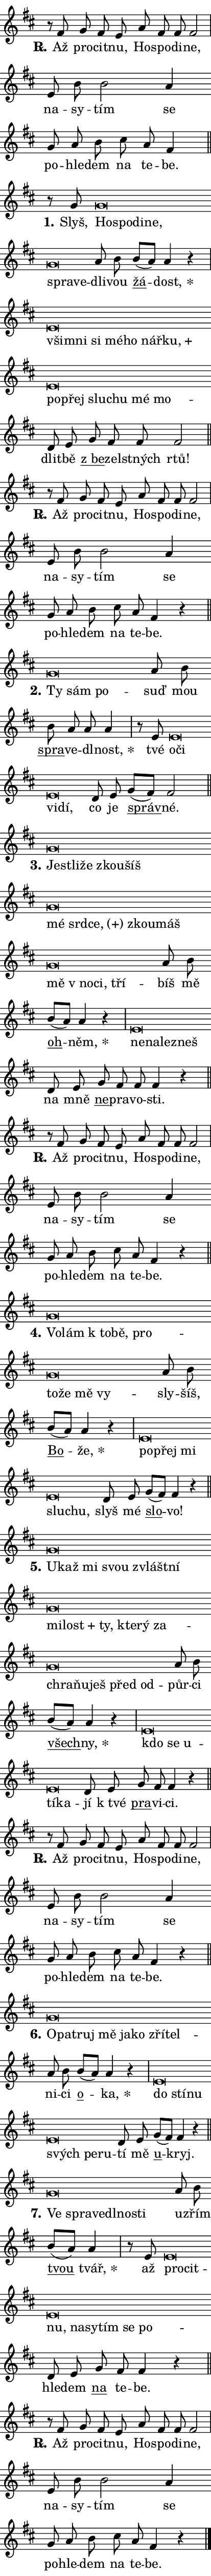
\version "2.22.1"
\header { tagline = "" }
\paper {
  indent = 0\cm
  top-margin = 0\cm
  right-margin = 0\cm
  bottom-margin = 0\cm
  left-margin = 0\cm
  paper-width = 7\cm
  page-breaking = #ly:one-page-breaking
  system-system-spacing.basic-distance = #11
  score-system-spacing.basic-distance = #11
  ragged-last = ##f
}


%% Author: Thomas Morley
%% https://lists.gnu.org/archive/html/lilypond-user/2020-05/msg00002.html
#(define (line-position grob)
"Returns position of @var[grob} in current system:
   @code{'start}, if at first time-step
   @code{'end}, if at last time-step
   @code{'middle} otherwise
"
  (let* ((col (ly:item-get-column grob))
         (ln (ly:grob-object col 'left-neighbor))
         (rn (ly:grob-object col 'right-neighbor))
         (col-to-check-left (if (ly:grob? ln) ln col))
         (col-to-check-right (if (ly:grob? rn) rn col))
         (break-dir-left
           (and
             (ly:grob-property col-to-check-left 'non-musical #f)
             (ly:item-break-dir col-to-check-left)))
         (break-dir-right
           (and
             (ly:grob-property col-to-check-right 'non-musical #f)
             (ly:item-break-dir col-to-check-right))))
        (cond ((eqv? 1 break-dir-left) 'start)
              ((eqv? -1 break-dir-right) 'end)
              (else 'middle))))

#(define (tranparent-at-line-position vctor)
  (lambda (grob)
  "Relying on @code{line-position} select the relevant enry from @var{vctor}.
Used to determine transparency,"
    (case (line-position grob)
      ((end) (not (vector-ref vctor 0)))
      ((middle) (not (vector-ref vctor 1)))
      ((start) (not (vector-ref vctor 2))))))

noteHeadBreakVisibility =
#(define-music-function (break-visibility)(vector?)
"Makes @code{NoteHead}s transparent relying on @var{break-visibility}"
#{
  \override NoteHead.transparent =
    #(tranparent-at-line-position break-visibility)
#})

#(define delete-ledgers-for-transparent-note-heads
  (lambda (grob)
    "Reads whether a @code{NoteHead} is transparent.
If so this @code{NoteHead} is removed from @code{'note-heads} from
@var{grob}, which is supposed to be @code{LedgerLineSpanner}.
As a result ledgers are not printed for this @code{NoteHead}"
    (let* ((nhds-array (ly:grob-object grob 'note-heads))
           (nhds-list
             (if (ly:grob-array? nhds-array)
                 (ly:grob-array->list nhds-array)
                 '()))
           ;; Relies on the transparent-property being done before
           ;; Staff.LedgerLineSpanner.after-line-breaking is executed.
           ;; This is fragile ...
           (to-keep
             (remove
               (lambda (nhd)
                 (ly:grob-property nhd 'transparent #f))
               nhds-list)))
      ;; TODO find a better method to iterate over grob-arrays, similiar
      ;; to filter/remove etc for lists
      ;; For now rebuilt from scratch
      (set! (ly:grob-object grob 'note-heads)  '())
      (for-each
        (lambda (nhd)
          (ly:pointer-group-interface::add-grob grob 'note-heads nhd))
        to-keep))))

hideNotes = {
  \noteHeadBreakVisibility #begin-of-line-visible
}
unHideNotes = {
  \noteHeadBreakVisibility #all-visible
}

% work-around for resetting accidentals
% https://lilypond.org/doc/v2.23/Documentation/notation/displaying-rhythms#unmetered-music
cadenzaMeasure = {
  \cadenzaOff
  \partial 1024 s1024
  \cadenzaOn
}

#(define-markup-command (accent layout props text) (markup?)
  "Underline accented syllable"
  (interpret-markup layout props
    #{\markup \override #'(offset . 4.3) \underline { #text }#}))

responsum = \markup \concat {
  "R" \hspace #-1.05 \path #0.1 #'((moveto 0 0.07) (lineto 0.9 0.8)) \hspace #0.05 "."
}

\layout {
    \context {
        \Staff
        \remove "Time_signature_engraver"
        \override LedgerLineSpanner.after-line-breaking = #delete-ledgers-for-transparent-note-heads
    }
    \context {
        \Voice {
            \override NoteHead.output-attributes = #'((class . "notehead"))
            \override Hairpin.height = #0.55
        }
    }
    \context {
        \Lyrics {
            \override StanzaNumber.output-attributes = #'((class . "stanzanumber"))
            \override LyricSpace.minimum-distance = #0.9
            \override LyricText.font-name = #"TeX Gyre Schola"
            \override LyricText.font-size = 1
            \override StanzaNumber.font-name = #"TeX Gyre Schola Bold"
            \override StanzaNumber.font-size = 1
        }
    }
}

% magnetic-lyrics.ily
%
%   written by
%     Jean Abou Samra <jean@abou-samra.fr>
%     Werner Lemberg <wl@gnu.org>
%
%   adapted by
%     Jiri Hon <jiri.hon@gmail.com>
%
% Version 2022-Apr-15

% https://www.mail-archive.com/lilypond-user@gnu.org/msg149350.html

#(define (Left_hyphen_pointer_engraver context)
   "Collect syllable-hyphen-syllable occurrences in lyrics and store
them in properties.  This engraver only looks to the left.  For
example, if the lyrics input is @code{foo -- bar}, it does the
following.

@itemize @bullet
@item
Set the @code{text} property of the @code{LyricHyphen} grob between
@q{foo} and @q{bar} to @code{foo}.

@item
Set the @code{left-hyphen} property of the @code{LyricText} grob with
text @q{foo} to the @code{LyricHyphen} grob between @q{foo} and
@q{bar}.
@end itemize

Use this auxiliary engraver in combination with the
@code{lyric-@/text::@/apply-@/magnetic-@/offset!} hook."
   (let ((hyphen #f)
         (text #f))
     (make-engraver
      (acknowledgers
       ((lyric-syllable-interface engraver grob source-engraver)
        (set! text grob)))
      (end-acknowledgers
       ((lyric-hyphen-interface engraver grob source-engraver)
        ;(when (not (grob::has-interface grob 'lyric-space-interface))
          (set! hyphen grob)));)
      ((stop-translation-timestep engraver)
       (when (and text hyphen)
         (ly:grob-set-object! text 'left-hyphen hyphen))
       (set! text #f)
       (set! hyphen #f)))))

#(define (lyric-text::apply-magnetic-offset! grob)
   "If the space between two syllables is less than the value in
property @code{LyricText@/.details@/.squash-threshold}, move the right
syllable to the left so that it gets concatenated with the left
syllable.

Use this function as a hook for
@code{LyricText@/.after-@/line-@/breaking} if the
@code{Left_@/hyphen_@/pointer_@/engraver} is active."
   (let ((hyphen (ly:grob-object grob 'left-hyphen #f)))
     (when hyphen
       (let ((left-text (ly:spanner-bound hyphen LEFT)))
         (when (grob::has-interface left-text 'lyric-syllable-interface)
           (let* ((common (ly:grob-common-refpoint grob left-text X))
                  (this-x-ext (ly:grob-extent grob common X))
                  (left-x-ext
                   (begin
                     ;; Trigger magnetism for left-text.
                     (ly:grob-property left-text 'after-line-breaking)
                     (ly:grob-extent left-text common X)))
                  ;; `delta` is the gap width between two syllables.
                  (delta (- (interval-start this-x-ext)
                            (interval-end left-x-ext)))
                  (details (ly:grob-property grob 'details))
                  (threshold (assoc-get 'squash-threshold details 0.2)))
             (when (< delta threshold)
               (let* (;; We have to manipulate the input text so that
                      ;; ligatures crossing syllable boundaries are not
                      ;; disabled.  For languages based on the Latin
                      ;; script this is essentially a beautification.
                      ;; However, for non-Western scripts it can be a
                      ;; necessity.
                      (lt (ly:grob-property left-text 'text))
                      (rt (ly:grob-property grob 'text))
                      (is-space (grob::has-interface hyphen 'lyric-space-interface))
                      (space (if is-space " " ""))
                      (space-markup (grob-interpret-markup grob " "))
                      (space-size (interval-length (ly:stencil-extent space-markup X)))
                      (extra-delta (if is-space space-size 0))
                      ;; Append new syllable.
                      (ltrt-space (if (and (string? lt) (string? rt))
                                (string-append lt space rt)
                                (make-concat-markup (list lt space rt))))
                      ;; Right-align `ltrt` to the right side.
                      (ltrt-space-markup (grob-interpret-markup
                               grob
                               (make-translate-markup
                                (cons (interval-length this-x-ext) 0)
                                (make-right-align-markup ltrt-space)))))
                 (begin
                   ;; Don't print `left-text`.
                   (ly:grob-set-property! left-text 'stencil #f)
                   ;; Set text and stencil (which holds all collected
                   ;; syllables so far) and shift it to the left.
                   (ly:grob-set-property! grob 'text ltrt-space)
                   (ly:grob-set-property! grob 'stencil ltrt-space-markup)
                   (ly:grob-translate-axis! grob (- (- delta extra-delta)) X))))))))))


#(define (lyric-hyphen::displace-bounds-first grob)
   ;; Make very sure this callback isn't triggered too early.
   (let ((left (ly:spanner-bound grob LEFT))
         (right (ly:spanner-bound grob RIGHT)))
     (ly:grob-property left 'after-line-breaking)
     (ly:grob-property right 'after-line-breaking)
     (ly:lyric-hyphen::print grob)))

squashThreshold = #0.4

\layout {
  \context {
    \Lyrics
    \consists #Left_hyphen_pointer_engraver
    \override LyricText.after-line-breaking =
      #lyric-text::apply-magnetic-offset!
    \override LyricHyphen.stencil = #lyric-hyphen::displace-bounds-first
    \override LyricText.details.squash-threshold = \squashThreshold
    \override LyricHyphen.minimum-distance = 0
    \override LyricHyphen.minimum-length = \squashThreshold
  }
}

squash = \override LyricText.details.squash-threshold = 9999
unSquash = \override LyricText.details.squash-threshold = \squashThreshold

left = \override LyricText.self-alignment-X = #LEFT
unLeft = \revert LyricText.self-alignment-X

starOffset = #(lambda (grob) 
                (let ((x_offset (ly:self-alignment-interface::aligned-on-x-parent grob)))
                  (if (= x_offset 0) 0 (+ x_offset 1.2))))

star = #(define-music-function (syllable)(string?)
"Append star separator at the end of a syllable"
#{
  \once \override LyricText.X-offset = #starOffset
  \lyricmode { \markup {
    #syllable
    \override #'((font-name . "TeX Gyre Schola Bold")) \hspace #0.2 \lower #0.65 \larger "*"
  } }
#})

starAccent = #(define-music-function (syllable)(string?)
"Append star separator at the end of a syllable and make accent"
#{
  \once \override LyricText.X-offset = #starOffset
  \lyricmode { \markup {
    \accent #syllable
    \override #'((font-name . "TeX Gyre Schola Bold")) \hspace #0.2 \lower #0.65 \larger "*"
  } }
#})

breath = #(define-music-function (syllable)(string?)
"Append breathing indicator at the end of a syllable"
#{
  \lyricmode { \markup { #syllable "+" } }
#})

optionalBreath = #(define-music-function (syllable)(string?)
"Append optional breathing indicator at the end of a syllable"
#{
  \lyricmode { \markup { #syllable "(+)" } }
#})


\score {
    <<
        \new Voice = "melody" { \cadenzaOn \key d \major \relative { r8 fis' g fis e a fis fis fis2 \cadenzaMeasure \bar "|" e8 b' b2 a4 \bar "" g8 a b cis a fis4 \cadenzaMeasure \bar "||" \break }
\relative { r8 g'8 g\breve*1/16 \hideNotes \breve*1/16 \bar "" \breve*1/16 \bar "" \breve*1/16 \bar "" \breve*1/16 \breve*1/16 \bar "" \unHideNotes a8 b \bar "" b[( a)] a4 r \cadenzaMeasure \bar "|" e\breve*1/16 \hideNotes \breve*1/16 \bar "" \breve*1/16 \bar "" \breve*1/16 \bar "" \breve*1/16 \bar "" \breve*1/16 \bar "" \breve*1/16 \bar "" \breve*1/16 \bar "" \breve*1/16 \bar "" \breve*1/16 \bar "" \breve*1/16 \bar "" \breve*1/16 \breve*1/16 \bar "" \unHideNotes d8 e \bar "" g fis fis fis2 \cadenzaMeasure \bar "||" \break }
\relative { r8 fis' g fis e a fis fis fis2 \cadenzaMeasure \bar "|" e8 b' b2 a4 \bar "" g8 a b cis a fis4 r \cadenzaMeasure \bar "||" \break }
\relative { g'\breve*1/16 \hideNotes \breve*1/16 \breve*1/16 \bar "" \unHideNotes a8 b \bar "" b a a a4 \cadenzaMeasure \bar "|" r8 e8 e\breve*1/16 \hideNotes \breve*1/16 \bar "" \breve*1/16 \breve*1/16 \bar "" \unHideNotes d8 e \bar "" g[( fis)] fis2 \cadenzaMeasure \bar "||" \break }
\relative { g'\breve*1/16 \hideNotes \breve*1/16 \bar "" \breve*1/16 \bar "" \breve*1/16 \bar "" \breve*1/16 \bar "" \breve*1/16 \bar "" \breve*1/16 \bar "" \breve*1/16 \bar "" \breve*1/16 \bar "" \breve*1/16 \bar "" \breve*1/16 \bar "" \breve*1/16 \bar "" \breve*1/16 \breve*1/16 \bar "" \unHideNotes a8 b \bar "" b[( a)] a4 r \cadenzaMeasure \bar "|" e\breve*1/16 \hideNotes \breve*1/16 \bar "" \breve*1/16 \breve*1/16 \bar "" \unHideNotes d8 e \bar "" g fis fis fis4 r \cadenzaMeasure \bar "||" \break }
\relative { r8 fis' g fis e a fis fis fis2 \cadenzaMeasure \bar "|" e8 b' b2 a4 \bar "" g8 a b cis a fis4 r \cadenzaMeasure \bar "||" \break }
\relative { g'\breve*1/16 \hideNotes \breve*1/16 \bar "" \breve*1/16 \bar "" \breve*1/16 \bar "" \breve*1/16 \bar "" \breve*1/16 \bar "" \breve*1/16 \bar "" \breve*1/16 \breve*1/16 \bar "" \unHideNotes a8 b \bar "" b[( a)] a4 r \cadenzaMeasure \bar "|" e\breve*1/16 \hideNotes \breve*1/16 \bar "" \breve*1/16 \bar "" \breve*1/16 \breve*1/16 \bar "" \unHideNotes d8 e \bar "" g[( fis)] fis4 r \cadenzaMeasure \bar "||" \break }
\relative { g'\breve*1/16 \hideNotes \breve*1/16 \bar "" \breve*1/16 \bar "" \breve*1/16 \bar "" \breve*1/16 \bar "" \breve*1/16 \bar "" \breve*1/16 \bar "" \breve*1/16 \bar "" \breve*1/16 \bar "" \breve*1/16 \bar "" \breve*1/16 \bar "" \breve*1/16 \bar "" \breve*1/16 \bar "" \breve*1/16 \bar "" \breve*1/16 \bar "" \breve*1/16 \breve*1/16 \bar "" \unHideNotes a8 b \bar "" b[( a)] a4 r \cadenzaMeasure \bar "|" e\breve*1/16 \hideNotes \breve*1/16 \bar "" \breve*1/16 \bar "" \breve*1/16 \breve*1/16 \bar "" \unHideNotes d8 e \bar "" g fis fis4 r \cadenzaMeasure \bar "||" \break }
\relative { r8 fis' g fis e a fis fis fis2 \cadenzaMeasure \bar "|" e8 b' b2 a4 \bar "" g8 a b cis a fis4 r \cadenzaMeasure \bar "||" \break }
\relative { g'\breve*1/16 \hideNotes \breve*1/16 \bar "" \breve*1/16 \bar "" \breve*1/16 \bar "" \breve*1/16 \bar "" \breve*1/16 \bar "" \breve*1/16 \breve*1/16 \bar "" \unHideNotes a8 b \bar "" b[( a)] a4 r \cadenzaMeasure \bar "|" e\breve*1/16 \hideNotes \breve*1/16 \bar "" \breve*1/16 \bar "" \breve*1/16 \bar "" \breve*1/16 \breve*1/16 \bar "" \unHideNotes d8 e \bar "" g[( fis)] fis4 r \cadenzaMeasure \bar "||" \break }
\relative { g'\breve*1/16 \hideNotes \breve*1/16 \bar "" \breve*1/16 \bar "" \breve*1/16 \bar "" \breve*1/16 \breve*1/16 \bar "" \unHideNotes a8 b \bar "" b[( a)] a4 \cadenzaMeasure \bar "|" r8 e8 e\breve*1/16 \hideNotes \breve*1/16 \bar "" \breve*1/16 \bar "" \breve*1/16 \bar "" \breve*1/16 \bar "" \breve*1/16 \bar "" \breve*1/16 \breve*1/16 \bar "" \unHideNotes d8 e \bar "" g fis fis4 r \cadenzaMeasure \bar "||" \break }
\relative { r8 fis' g fis e a fis fis fis2 \cadenzaMeasure \bar "|" e8 b' b2 a4 \bar "" g8 a b cis a fis4 r \cadenzaMeasure \bar "||" \break } \bar "|." }
        \new Lyrics \lyricsto "melody" { \lyricmode { \set stanza = \responsum
Až pro -- cit -- nu, Ho -- spo -- di -- ne, na -- sy -- tím se po -- hle -- dem na te -- be.
\set stanza = "1."
Slyš, \left Ho -- \squash spo -- di -- ne, spra -- ve -- \unLeft \unSquash dli -- vou \markup \accent žá -- \star dost, \left všim -- \squash ni si mé -- ho nář -- \breath "ku," po -- přej slu -- chu mé mo -- \unLeft \unSquash dlit -- bě \markup \accent "z be" -- ze -- lstných rtů!
\set stanza = \responsum
Až pro -- cit -- nu, Ho -- spo -- di -- ne, na -- sy -- tím se po -- hle -- dem na te -- be.
\set stanza = "2."
\left Ty \squash sám po -- \unLeft \unSquash suď mou \markup \accent spra -- ve -- dl -- \star nost, tvé \left o -- \squash či vi -- dí, \unLeft \unSquash co je \markup \accent správ -- né.
\set stanza = "3."
\left Je -- \squash stli -- že zkou -- šíš mé srd -- \optionalBreath ce, zkou -- máš mě "v no" -- ci, tří -- \unLeft \unSquash bíš mě \markup \accent oh -- \star něm, \left ne -- \squash na -- lez -- neš \unLeft \unSquash na mně \markup \accent ne -- pra -- vo -- sti.
\set stanza = \responsum
Až pro -- cit -- nu, Ho -- spo -- di -- ne, na -- sy -- tím se po -- hle -- dem na te -- be.
\set stanza = "4."
\left Vo -- \squash lám "k to" -- bě, pro -- to -- že mě vy -- \unLeft \unSquash sly -- šíš, \markup \accent Bo -- \star že, \left po -- \squash přej mi slu -- chu, \unLeft \unSquash slyš mé \markup \accent slo -- vo!
\set stanza = "5."
\left U -- \squash kaž mi svou zvlášt -- ní mi -- \breath "lost" ty, kte -- rý za -- chra -- ňu -- ješ před od -- \unLeft \unSquash půr -- ci \markup \accent všech -- \star ny, \left kdo \squash se u -- tí -- ka -- \unLeft \unSquash jí "k tvé" \markup \accent pra -- vi -- ci.
\set stanza = \responsum
Až pro -- cit -- nu, Ho -- spo -- di -- ne, na -- sy -- tím se po -- hle -- dem na te -- be.
\set stanza = "6."
\left O -- \squash pa -- truj mě ja -- ko zří -- tel -- \unLeft \unSquash ni -- ci \markup \accent o -- \star ka, \left do \squash stí -- nu svých pe -- ru -- \unLeft \unSquash tí mě \markup \accent u -- kryj.
\set stanza = "7."
\left Ve \squash spra -- ve -- dl -- no -- sti \unLeft \unSquash u -- zřím \markup \accent tvou \star tvář, až \left pro -- \squash cit -- nu, na -- sy -- tím se po -- \unLeft \unSquash hle -- dem \markup \accent na te -- be.
\set stanza = \responsum
Až pro -- cit -- nu, Ho -- spo -- di -- ne, na -- sy -- tím se po -- hle -- dem na te -- be. } }
    >>
    \layout {}
}
